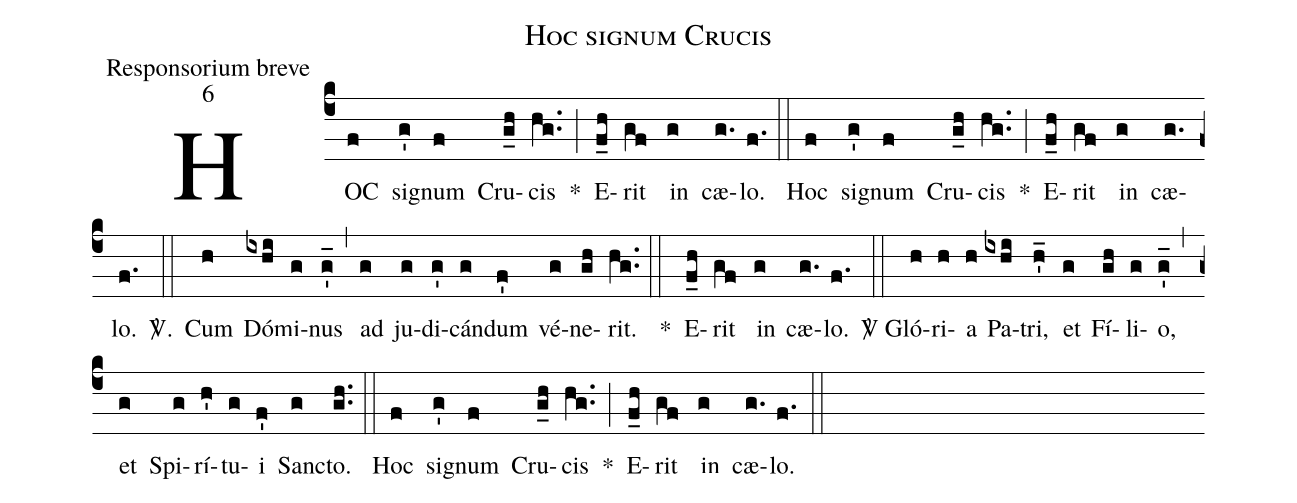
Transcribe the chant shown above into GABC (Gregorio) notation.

name:Hoc signum Crucis;
office-part:Responsorium breve;
mode:6;
%%
(c4)HOC(f) si(g')gnum(f) Cru(g_h)cis(hg..) *(;) E(f_h)rit(gf) in(g) cæ(g.)lo.(f.) (::)
Hoc(f) si(g')gnum(f) Cru(g_h)cis(hg..) *(;) E(f_h)rit(gf) in(g) cæ(g.)lo.(f.)
<sp>V/</sp>.(::) Cum(h) Dó(ixhi)mi(g)nus(g'_) (,) ad(g) ju(g)di(g')cán(g)dum(f') vé(g)ne(gh)rit.(hg..) (::)
*() E(f_h)rit(gf) in(g) cæ(g.)lo.(f.) (::)
 <sp>V/</sp> Gló(h)ri(h)a(h) Pa(ixhi)tri,(h'_) et(g) Fí(gh)li(g)o,(g'_) (,)et(g) Spi(g)rí(h')tu(g)i(f') Sanc(g)to.(gh..) (::)
Hoc(f) si(g')gnum(f) Cru(g_h)cis(hg..) *(;) E(f_h)rit(gf) in(g) cæ(g.)lo.(f.) (::)
